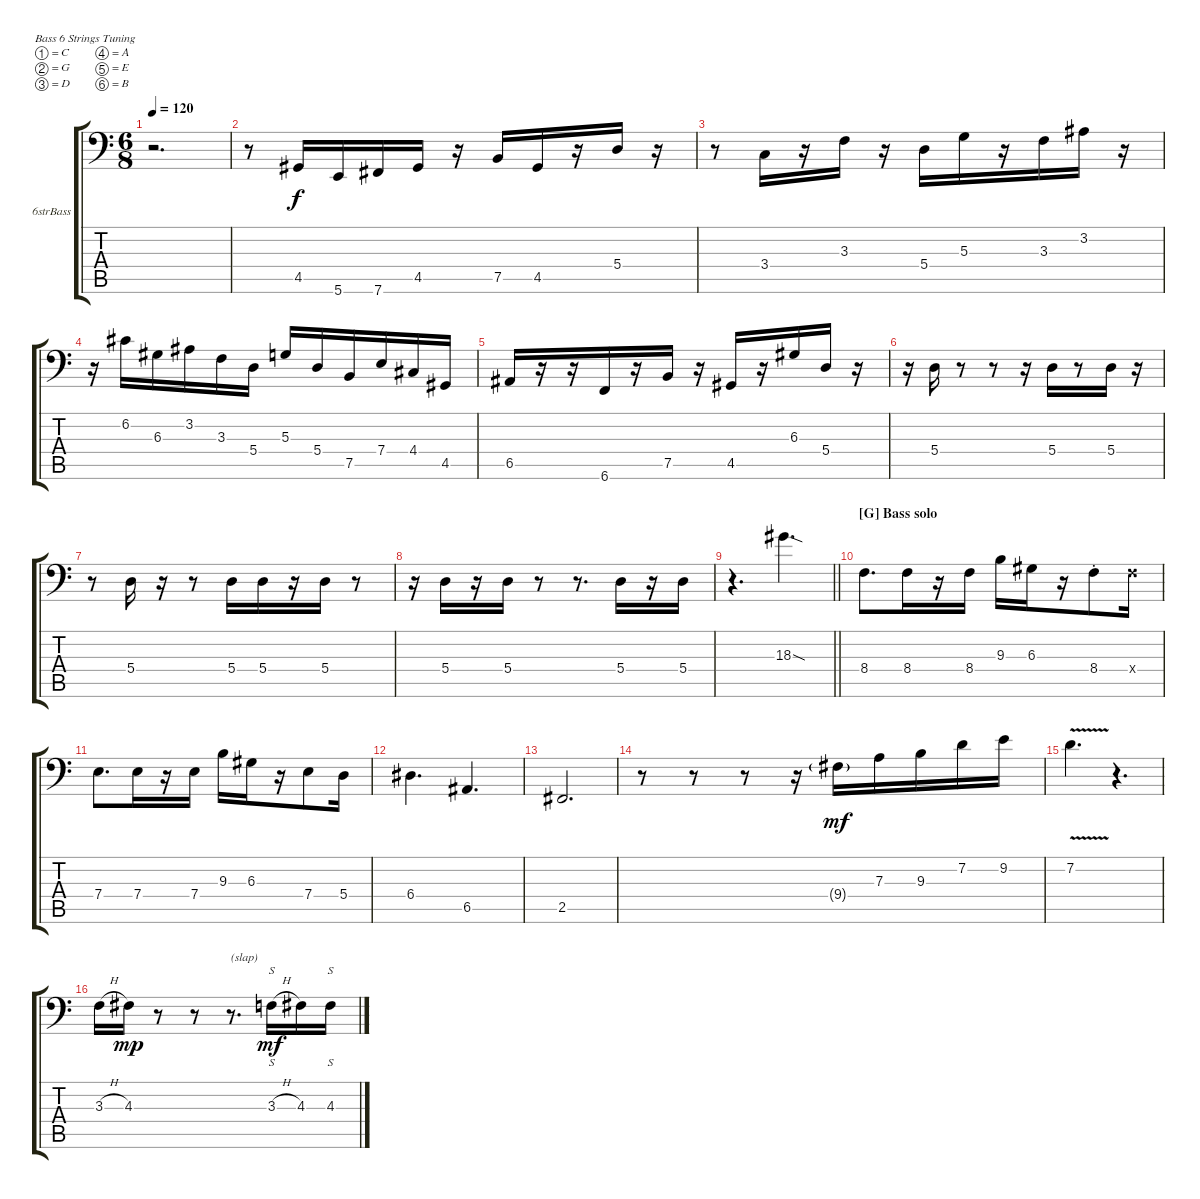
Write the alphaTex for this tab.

\defaultSystemsLayout 4
\bracketExtendMode groupsimilarinstruments
\firstSystemTrackNameOrientation horizontal
\otherSystemsTrackNameOrientation horizontal
\track ("Electric Bass" "6strBass") {instrument electricbassfinger}
\staff {score tabs}
\tuning (C3 G2 D2 A1 E1 B0)
\ts (6 8)
\tempo 120
\clef f4
\ks c
r.2{d dy f} |
r.8 4.5.16 5.6.16 7.6.16 4.5.16 r.16 7.5.16 4.5.16 r.16 5.4.16 r.16 |
r.8 3.4.16 r.16 3.3.16 r.16 5.4.16 5.3.16 r.16 3.3.16 3.2.16 r.16 |
r.16 6.2.16 6.3.16 3.2.16 3.3.16 5.4.16 5.3.16 5.4.16 7.5.16 7.4.16 4.4.16 4.5.16 |
6.5.16 r.16 r.16 6.6.16 r.16 7.5.16 r.16 4.5.16 r.16 6.3.16 5.4.16 r.16 |
r.16 5.4.16 r.8 r.8 r.16 5.4.16 r.8 5.4.16 r.16 |
r.8 5.4.16 r.16 r.8 5.4.16 5.4.16 r.16 5.4.16 r.8 |
r.16 5.4.16 r.16 5.4.16 r.8 r.8{d} 5.4.16 r.16 5.4.16 |
\barLineRight lightlight
r.4{d} 18.3{sod}.4{d} |
\section ("G" "Bass solo")
8.4.8{d} 8.4.16 r.16 8.4.16 9.3.16 6.3.16 r.16 8.4{st}.8 8.4{x}.16 |
7.4.8{d} 7.4.16 r.16 7.4.16 9.3.16 6.3.16 r.16 7.4.8 5.4.16 |
6.4.4{d} 6.5.4{d} |
2.5.2{d} |
r.8 r.8 r.8 r.16 9.4{g}.16{dy mf} 7.3.16 9.3.16 7.2.16 9.2.16 |
7.2{v}.4{d} r.4{d} |
3.3{h}.16 4.3.16{dy mp} r.8 r.8 r.8{d txt "(slap)"} 3.3{h}.16{s dy mf} 4.3.16 4.3.16{s}
